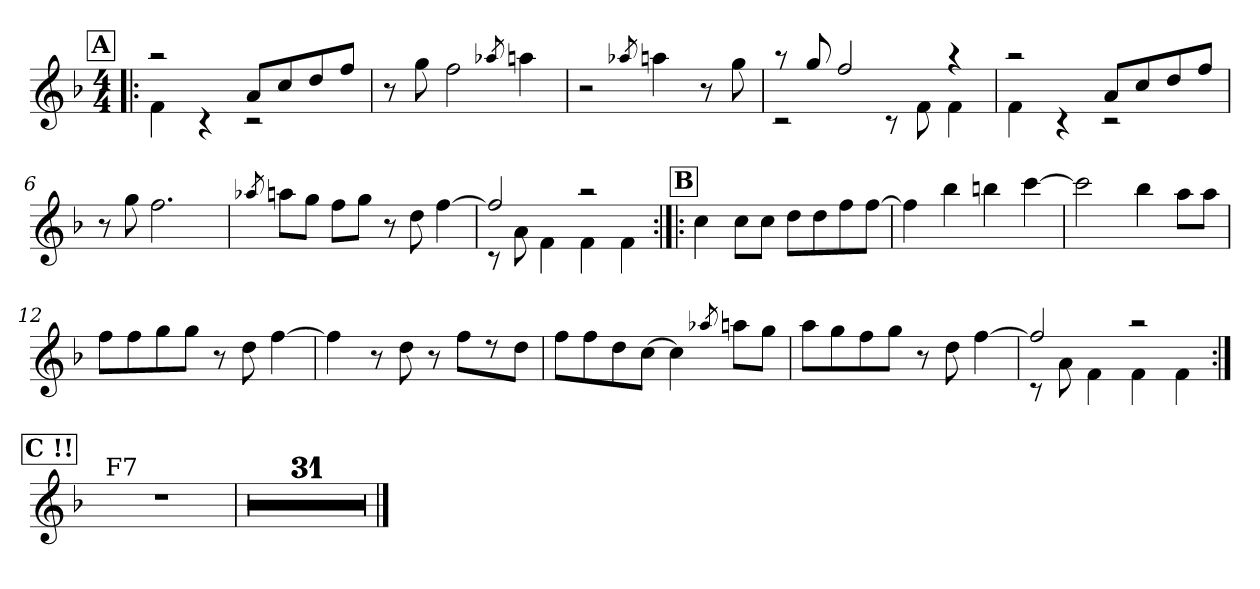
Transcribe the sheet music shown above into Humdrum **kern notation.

**kern
*part1
*staff1
*clefG2
*k[b-]
*F:
*M4/4
!!LO:REH:place=s1:a:fs=15.4:t=A
=1!|:
*^
2raa	4f!\
.	4rc
8a/L	2rc
8cc/	.
8dd/	.
8ff/J	.
*v	*v
=2
8r
8gg\
2ff\
8qaa-X/
4aan\
=3
2r
8qaa-X/
4aan\
8r
8gg\
=4
*^
8raa	2rc
8gg/	.
2ff/	.
.	8rc
.	8f!\
4raa	4f!\
=5	=5
2raa	4f!\
.	4rc
8a/L	2rc
8cc/	.
8dd/	.
8ff/J	.
*v	*v
=6
8r
8gg\
2.ff\
!!LO:LB:g=z
=7
8qaa-X/
8aan\L
8gg\J
8ff\L
8gg\J
8r
8dd\
[4ff\
=8
*^
2ff/]	8rc
.	8a!\
.	4f!\
2raa	4f!\
.	4f!\
*v	*v
!!LO:REH:place=s1:a:fs=15.4:t=B
=9:|!|:
4cc\
8cc\L
8cc\J
8dd\L
8dd\
8ff\
[8ff\J
=10
4ff\]
4bb-\
4bbn\
[4ccc\
=11
2ccc\]
4bb-\
8aa\L
8aa\J
!!LO:LB:g=z
=12
8ff\L
8ff\
8gg\
8gg\J
8r
8dd\
[4ff\
=13
4ff\]
8r
8dd\
8r
8ff\L
8r
8dd\J
=14
8ff\L
8ff\
8dd\
[8cc\J
4cc\]
8qaa-X/
8aan\L
8gg\J
=15
8aa\L
8gg\
8ff\
8gg\J
8r
8dd\
[4ff\
=16
*^
2ff/]	8rc
.	8a!\
.	4f!\
2raa	4f!\
.	4f!\
!!LO:LB:g=z	!!
!!LO:REH:place=s1:a:fs=15.4:t=C	!!
=17:|!	=17:|!
1r	32ryy
!	!LO:TX:a:t=F7
.	2ryy
.	4...ryy
*v	*v
=18
1r
=19
1r
=20
1r
=21
1r
=22
1r
=23
1r
=24
1r
=25
1r
=26
1r
=27
1r
=28
1r
=29
1r
=30
1r
=31
1r
=32
1r
=33
1r
=34
1r
=35
1r
=36
1r
=37
1r
=38
1r
=39
1r
=40
1r
=41
1r
=42
1r
=43
1r
=44
1r
=45
1r
=46
1r
=47
1r
=48
1r
==
*-
